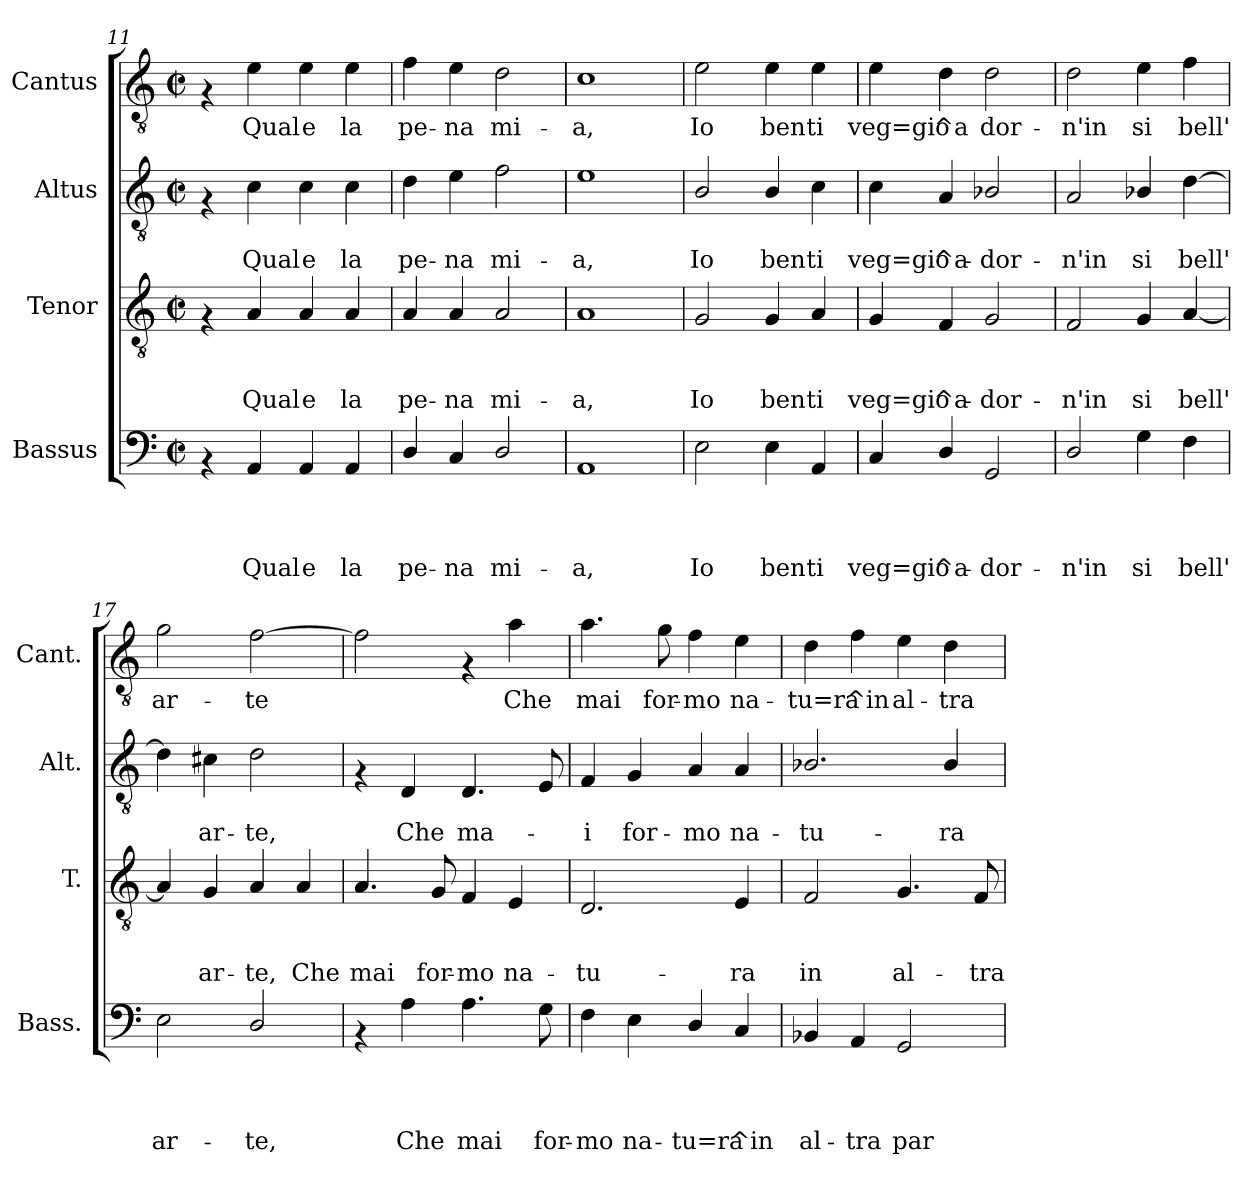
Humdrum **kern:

**kern	**text	**text	**text	**text	**kern	**text	**text	**text	**kern	**text	**text	**kern	**text
*part4	*part4	*part4	*part4	*part4	*part3	*part3	*part3	*part3	*part2	*part2	*part2	*part1	*part1
*staff4	*staff4	*staff4	*staff4	*staff4	*staff3	*staff3	*staff3	*staff3	*staff2	*staff2	*staff2	*staff1	*staff1
*I"Bassus	*	*	*	*	*I"Tenor	*	*	*	*I"Altus	*	*	*I"Cantus	*
*I'Bass.	*	*	*	*	*I'T.	*	*	*	*I'Alt.	*	*	*I'Cant.	*
*clefF4	*	*	*	*	*clefGv2	*	*	*	*clefGv2	*	*	*clefGv2	*
*k[]	*	*	*	*	*k[]	*	*	*	*k[]	*	*	*k[]	*
*C:	*	*	*	*	*C:	*	*	*	*C:	*	*	*C:	*
*M2/2	*	*	*	*	*M2/2	*	*	*	*M2/2	*	*	*M2/2	*
*met(c|)	*	*	*	*	*met(c|)	*	*	*	*met(c|)	*	*	*met(c|)	*
=11	=11	=11	=11	=11	=11	=11	=11	=11	=11	=11	=11	=11	=11
4rAA	.	.	.	.	4rF	.	.	.	4rF	.	.	4rF	.
!	!	!	!	!LO:LY:b	!	!	!	!LO:LY:b	!	!	!LO:LY:b	!	!LO:LY:b
4AA/	.	.	.	Qual	4A/	.	.	Qual	4c\	.	Qual	4e\	Qual
!	!	!	!	!LO:LY:b	!	!	!	!LO:LY:b	!	!	!LO:LY:b	!	!LO:LY:b
4AA/	.	.	.	e	4A/	.	.	e	4c\	.	e	4e\	e
!	!	!	!	!LO:LY:b	!	!	!	!LO:LY:b	!	!	!LO:LY:b	!	!LO:LY:b
4AA/	.	.	.	la	4A/	.	.	la	4c\	.	la	4e\	la
=12	=12	=12	=12	=12	=12	=12	=12	=12	=12	=12	=12	=12	=12
!	!	!	!	!LO:LY:b	!	!	!	!LO:LY:b	!	!	!LO:LY:b	!	!LO:LY:b
4D/	.	.	.	pe-	4A/	.	.	pe-	4d\	.	pe-	4f\	pe-
!	!	!	!	!LO:LY:b	!	!	!	!LO:LY:b	!	!	!LO:LY:b	!	!LO:LY:b
4C/	.	.	.	-na	4A/	.	.	-na	4e\	.	-na	4e\	-na
!	!	!	!	!LO:LY:b	!	!	!	!LO:LY:b	!	!	!LO:LY:b	!	!LO:LY:b
2D/	.	.	.	mi-	2A/	.	.	mi-	2f\	.	mi-	2d\	mi-
=13	=13	=13	=13	=13	=13	=13	=13	=13	=13	=13	=13	=13	=13
!	!	!	!	!LO:LY:b	!	!	!	!LO:LY:b	!	!	!LO:LY:b	!	!LO:LY:b
1AA	.	.	.	-a,	1A	.	.	-a,	1e	.	-a,	1c	-a,
!!LO:LB:g=z
=14	=14	=14	=14	=14	=14	=14	=14	=14	=14	=14	=14	=14	=14
!	!	!	!	!LO:LY:b	!	!	!	!LO:LY:b	!	!	!LO:LY:b	!	!LO:LY:b
2E\	.	.	.	Io	2G/	.	.	Io	2B/	.	Io	2e\	Io
!	!	!	!	!LO:LY:b	!	!	!	!LO:LY:b	!	!	!LO:LY:b	!	!LO:LY:b
4E\	.	.	.	ben	4G/	.	.	ben	4B/	.	ben	4e\	ben
!	!	!	!	!LO:LY:b	!	!	!	!LO:LY:b	!	!	!LO:LY:b	!	!LO:LY:b
4AA/	.	.	.	ti	4A/	.	.	ti	4c\	.	ti	4e\	ti
=15	=15	=15	=15	=15	=15	=15	=15	=15	=15	=15	=15	=15	=15
!	!	!	!	!LO:LY:b	!	!	!	!LO:LY:b	!	!	!LO:LY:b	!	!LO:LY:b
4C/	.	.	.	veg=gio	4G/	.	.	veg=gio	4c\	.	veg=gio	4e\	veg=gio
!	!	!	!	!LO:LY:b	!	!	!	!LO:LY:b	!	!	!LO:LY:b	!	!LO:LY:b
4D/	.	.	.	^a-	4F/	.	.	^a-	4A/	.	^a-	4d\	^a
!	!	!	!	!LO:LY:b	!	!	!	!LO:LY:b	!	!	!LO:LY:b	!	!LO:LY:b
2GG/	.	.	.	-dor-	2G/	.	.	-dor-	2B-X/	.	-dor-	2d\	dor-
=16	=16	=16	=16	=16	=16	=16	=16	=16	=16	=16	=16	=16	=16
!	!	!	!	!LO:LY:b	!	!	!	!LO:LY:b	!	!	!LO:LY:b	!	!LO:LY:b
2D/	.	.	.	-n'in	2F/	.	.	-n'in	2A/	.	-n'in	2d\	-n'in
!	!	!	!	!LO:LY:b	!	!	!	!LO:LY:b	!	!	!LO:LY:b	!	!LO:LY:b
4G\	.	.	.	si	4G/	.	.	si	4B-X/	.	si	4e\	si
!	!	!	!	!LO:LY:b	!	!	!	!LO:LY:b	!	!	!LO:LY:b	!	!LO:LY:b
4F\	.	.	.	bell'	[<4A/	.	.	bell'	[>4d\	.	bell'	4f\	bell'
=17	=17	=17	=17	=17	=17	=17	=17	=17	=17	=17	=17	=17	=17
!	!	!	!	!LO:LY:b	!	!	!	!	!	!	!	!	!LO:LY:b
2E\	.	.	.	ar-	4A/]	.	.	.	4d\]	.	.	2g\	ar-
!	!	!	!	!	!	!	!	!LO:LY:b	!	!	!LO:LY:b	!	!
.	.	.	.	.	4G/	.	.	ar-	4c#X\	.	ar-	.	.
!	!	!	!	!LO:LY:b	!	!	!	!LO:LY:b	!	!	!LO:LY:b	!	!LO:LY:b
2D/	.	.	.	-te,	4A/	.	.	-te,	2d\	.	-te,	[>2f\	-te
!	!	!	!	!	!	!	!	!LO:LY:b	!	!	!	!	!
.	.	.	.	.	4A/	.	.	Che	.	.	.	.	.
=18	=18	=18	=18	=18	=18	=18	=18	=18	=18	=18	=18	=18	=18
!	!	!	!	!	!	!	!	!LO:LY:b	!	!	!	!	!
4rAA	.	.	.	.	4.A/	.	.	mai	4rF	.	.	2f\]	.
!	!	!	!	!LO:LY:b	!	!	!	!	!	!	!LO:LY:b	!	!
4A\	.	.	.	Che	.	.	.	.	4D/	.	Che	.	.
!	!	!	!	!	!	!	!	!LO:LY:b	!	!	!	!	!
.	.	.	.	.	8G/	.	.	for-	.	.	.	.	.
!	!	!	!	!LO:LY:b	!	!	!	!LO:LY:b	!	!	!LO:LY:b	!	!
4.A\	.	.	.	mai	4F/	.	.	-mo	4.D/	.	ma-	4rF	.
!	!	!	!	!	!	!	!	!LO:LY:b	!	!	!	!	!LO:LY:b
.	.	.	.	.	4E/	.	.	na-	.	.	.	4a\	Che
!	!	!	!	!LO:LY:b	!	!	!	!	!	!	!	!	!
8G\	.	.	.	for-	.	.	.	.	8E/	.	.	.	.
=19	=19	=19	=19	=19	=19	=19	=19	=19	=19	=19	=19	=19	=19
!	!	!	!	!LO:LY:b	!	!	!	!LO:LY:b	!	!	!LO:LY:b	!	!LO:LY:b
4F\	.	.	.	-mo	2.D/	.	.	-tu-	4F/	.	-i	4.a\	mai
!	!	!	!	!LO:LY:b	!	!	!	!	!	!	!LO:LY:b	!	!
4E\	.	.	.	na-	.	.	.	.	4G/	.	for-	.	.
!	!	!	!	!	!	!	!	!	!	!	!	!	!LO:LY:b
.	.	.	.	.	.	.	.	.	.	.	.	8g\	for-
!	!	!	!	!LO:LY:b	!	!	!	!	!	!	!LO:LY:b	!	!LO:LY:b
4D/	.	.	.	-tu=ra	.	.	.	.	4A/	.	-mo	4f\	-mo
!	!	!	!	!LO:LY:b	!	!	!	!LO:LY:b	!	!	!LO:LY:b	!	!LO:LY:b
4C/	.	.	.	^in	4E/	.	.	-ra	4A/	.	na-	4e\	na-
!!LO:PB:g=z
=20	=20	=20	=20	=20	=20	=20	=20	=20	=20	=20	=20	=20	=20
!	!	!	!	!LO:LY:b	!	!	!	!LO:LY:b	!	!	!LO:LY:b	!	!LO:LY:b
4BB-X/	.	.	.	al-	2F/	.	.	in	2.B-X/	.	-tu-	4d\	-tu=ra
!	!	!	!	!LO:LY:b	!	!	!	!	!	!	!	!	!LO:LY:b
4AA/	.	.	.	-tra	.	.	.	.	.	.	.	4f\	^in
!	!	!	!	!LO:LY:b	!	!	!	!LO:LY:b	!	!	!	!	!LO:LY:b
2GG/	.	.	.	par-	4.G/	.	.	al-	.	.	.	4e\	al-
!	!	!	!	!	!	!	!	!	!	!	!LO:LY:b	!	!LO:LY:b
.	.	.	.	.	.	.	.	.	4B-/	.	-ra	4d\	-tra
!	!	!	!	!	!	!	!	!LO:LY:b	!	!	!	!	!
.	.	.	.	.	8F/	.	.	-tra	.	.	.	.	.
=	=	=	=	=	=	=	=	=	=	=	=	=	=
*-	*-	*-	*-	*-	*-	*-	*-	*-	*-	*-	*-	*-	*-
